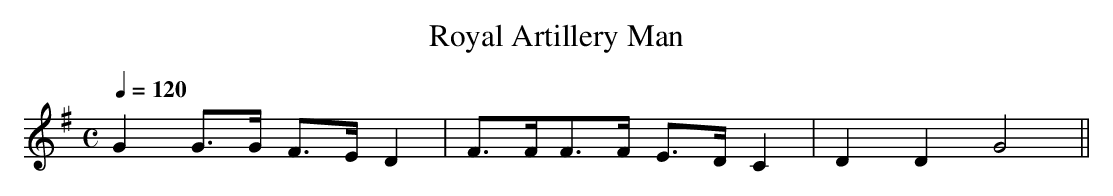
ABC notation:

X:1
T:Royal Artillery Man
M:C
L:1/8
Q:1/4=120
K:G
G2G>G F>ED2|F>FF>F E>DC2|D2D2 G4||
